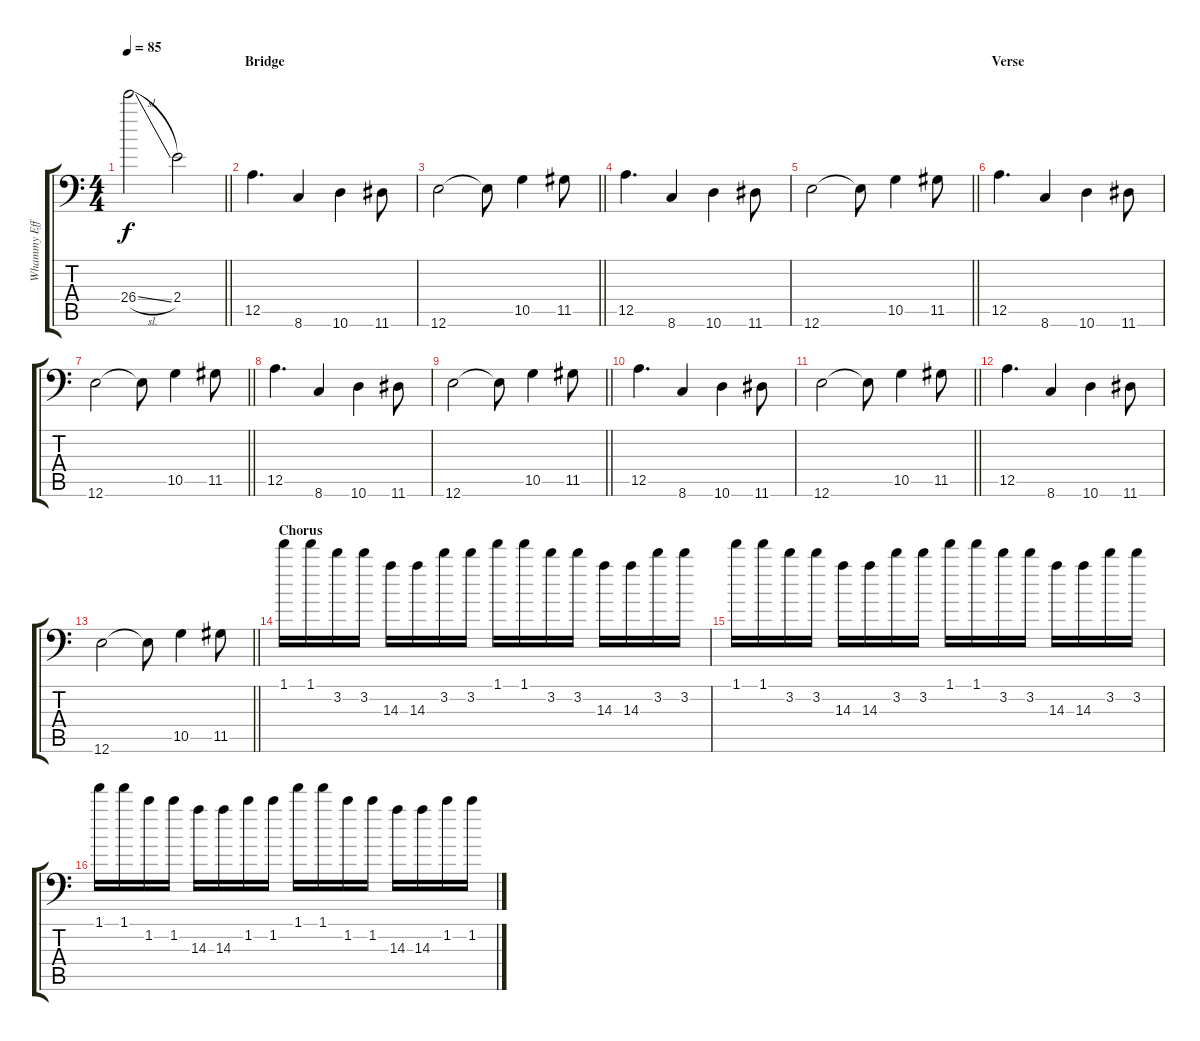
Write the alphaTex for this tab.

\track ("Whammy Effect (+1-1)" "Whammy Eff") {instrument distortionguitar}
\staff {score tabs}
\tuning (E5 B4 G3 D3 A1 E1) {hide}
\ts (4 4)
\tempo 85
\clef f4
\barLineRight lightlight
\ks c
26.4{sl}.2{dy f} 2.4.2 |
\section ("" "Bridge")
12.5.4{d balance 16} 8.6.4 10.6.4 11.6.8 |
\barLineRight lightlight
12.6.2 12.6{t}.8 10.5.4 11.5.8 |
12.5.4{d} 8.6.4 10.6.4 11.6.8 |
\barLineRight lightlight
12.6.2 12.6{t}.8 10.5.4 11.5.8 |
\section ("" "Verse")
12.5.4{d balance 16} 8.6.4 10.6.4 11.6.8 |
\barLineRight lightlight
12.6.2 12.6{t}.8 10.5.4 11.5.8 |
12.5.4{d} 8.6.4 10.6.4 11.6.8 |
\barLineRight lightlight
12.6.2 12.6{t}.8 10.5.4 11.5.8 |
12.5.4{d} 8.6.4 10.6.4 11.6.8 |
\barLineRight lightlight
12.6.2 12.6{t}.8 10.5.4 11.5.8 |
12.5.4{d} 8.6.4 10.6.4 11.6.8 |
\barLineRight lightlight
12.6.2 12.6{t}.8 10.5.4 11.5.8 |
\section ("" "Chorus")
1.1.16{balance 16} 1.1.16 3.2.16 3.2.16 14.3.16 14.3.16 3.2.16 3.2.16 1.1.16 1.1.16 3.2.16 3.2.16 14.3.16 14.3.16 3.2.16 3.2.16 |
1.1.16{balance 16} 1.1.16 3.2.16 3.2.16 14.3.16 14.3.16 3.2.16 3.2.16 1.1.16 1.1.16 3.2.16 3.2.16 14.3.16 14.3.16 3.2.16 3.2.16 |
1.1.16 1.1.16 1.2.16 1.2.16 14.3.16 14.3.16 1.2.16 1.2.16 1.1.16 1.1.16 1.2.16 1.2.16 14.3.16 14.3.16 1.2.16 1.2.16
